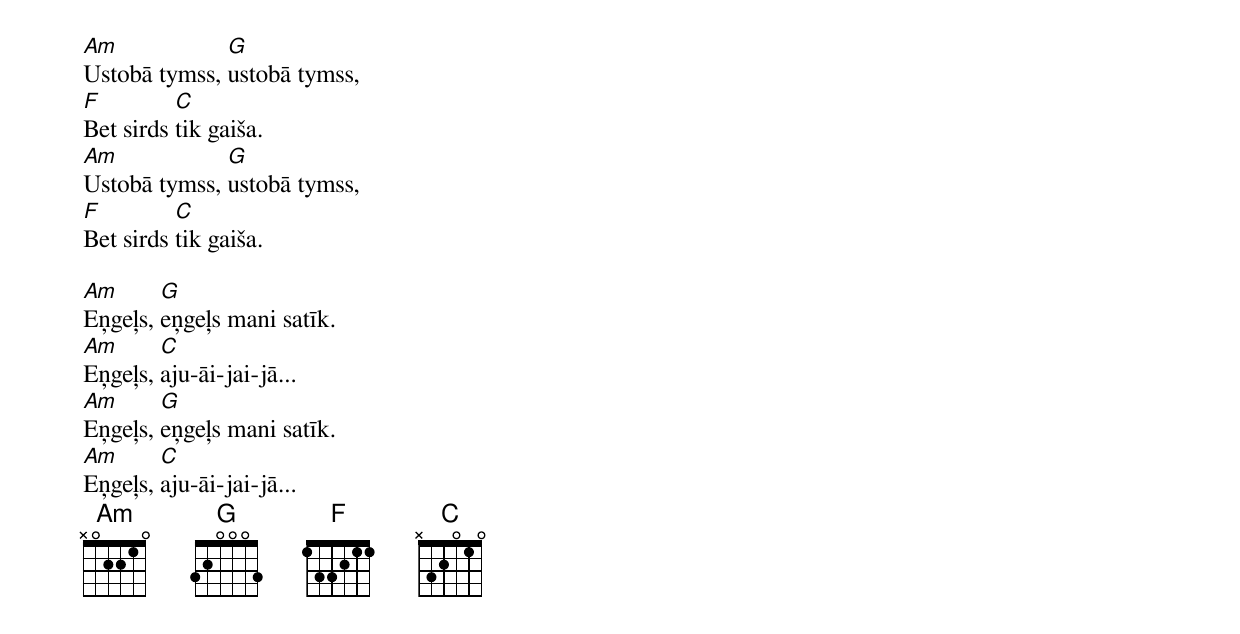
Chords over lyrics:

Am            G
Ustobā tymss, ustobā tymss,
F         C
Bet sirds tik gaiša.
Am            G
Ustobā tymss, ustobā tymss,
F         C
Bet sirds tik gaiša.

Am      G
Eņgeļs, eņgeļs mani satīk.
Am      C
Eņgeļs, aju-āi-jai-jā...
Am      G
Eņgeļs, eņgeļs mani satīk.
Am      C
Eņgeļs, aju-āi-jai-jā...
